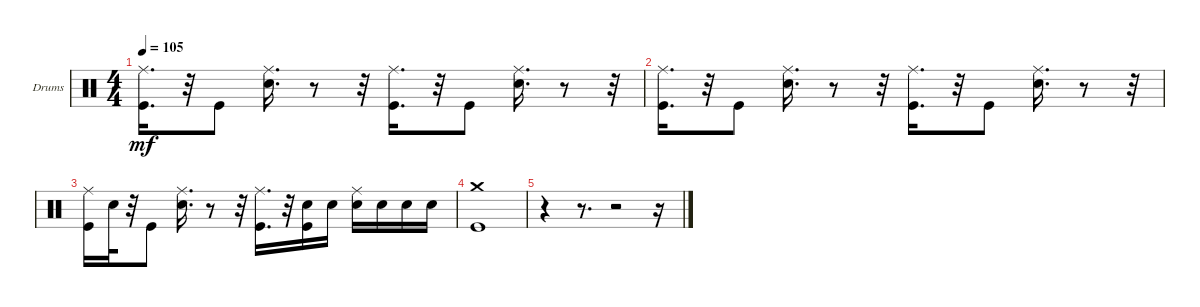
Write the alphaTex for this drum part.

\bracketExtendMode groupsimilarinstruments
\firstSystemTrackNameOrientation horizontal
\otherSystemsTrackNameOrientation horizontal
\track ("Rolling in the deep" "Drums") {instrument percussion}
\staff {score}
\articulation defaults
\ts (4 4)
\tempo 105
\clef neutral
\ks c
("Kick (hit)" "Ride (middle)").16{d dy mf} r.32 "Kick (hit)".8 ("Snare (hit) 2" "Ride (middle)").16{d} r.8 r.32 ("Kick (hit)" "Ride (middle)").16{d} r.32 "Kick (hit)".8 ("Snare (hit) 2" "Ride (middle)").16{d} r.8 r.32 |
("Kick (hit)" "Ride (middle)").16{d} r.32 "Kick (hit)".8 ("Snare (hit) 2" "Ride (middle)").16{d} r.8 r.32 ("Kick (hit)" "Ride (middle)").16{d} r.32 "Kick (hit)".8 ("Snare (hit) 2" "Ride (middle)").16{d} r.8 r.32 |
("Kick (hit)" "Ride (middle)").16 "Snare (hit) 2".32 r.32 "Kick (hit)".8 ("Snare (hit) 2" "Ride (middle)").16{d} r.8 r.32 ("Kick (hit)" "Ride (middle)").16{d} r.32 ("Kick (hit)" "Snare (hit) 2").16 "Snare (hit) 2".16 ("Snare (hit) 2" "Ride (middle)").16 "Snare (hit) 2".16 "Snare (hit) 2".16 "Snare (hit) 2".16 |
("Kick (hit)" "Crash medium (hit)").1 |
r.4 r.8{d} r.2 r.16
